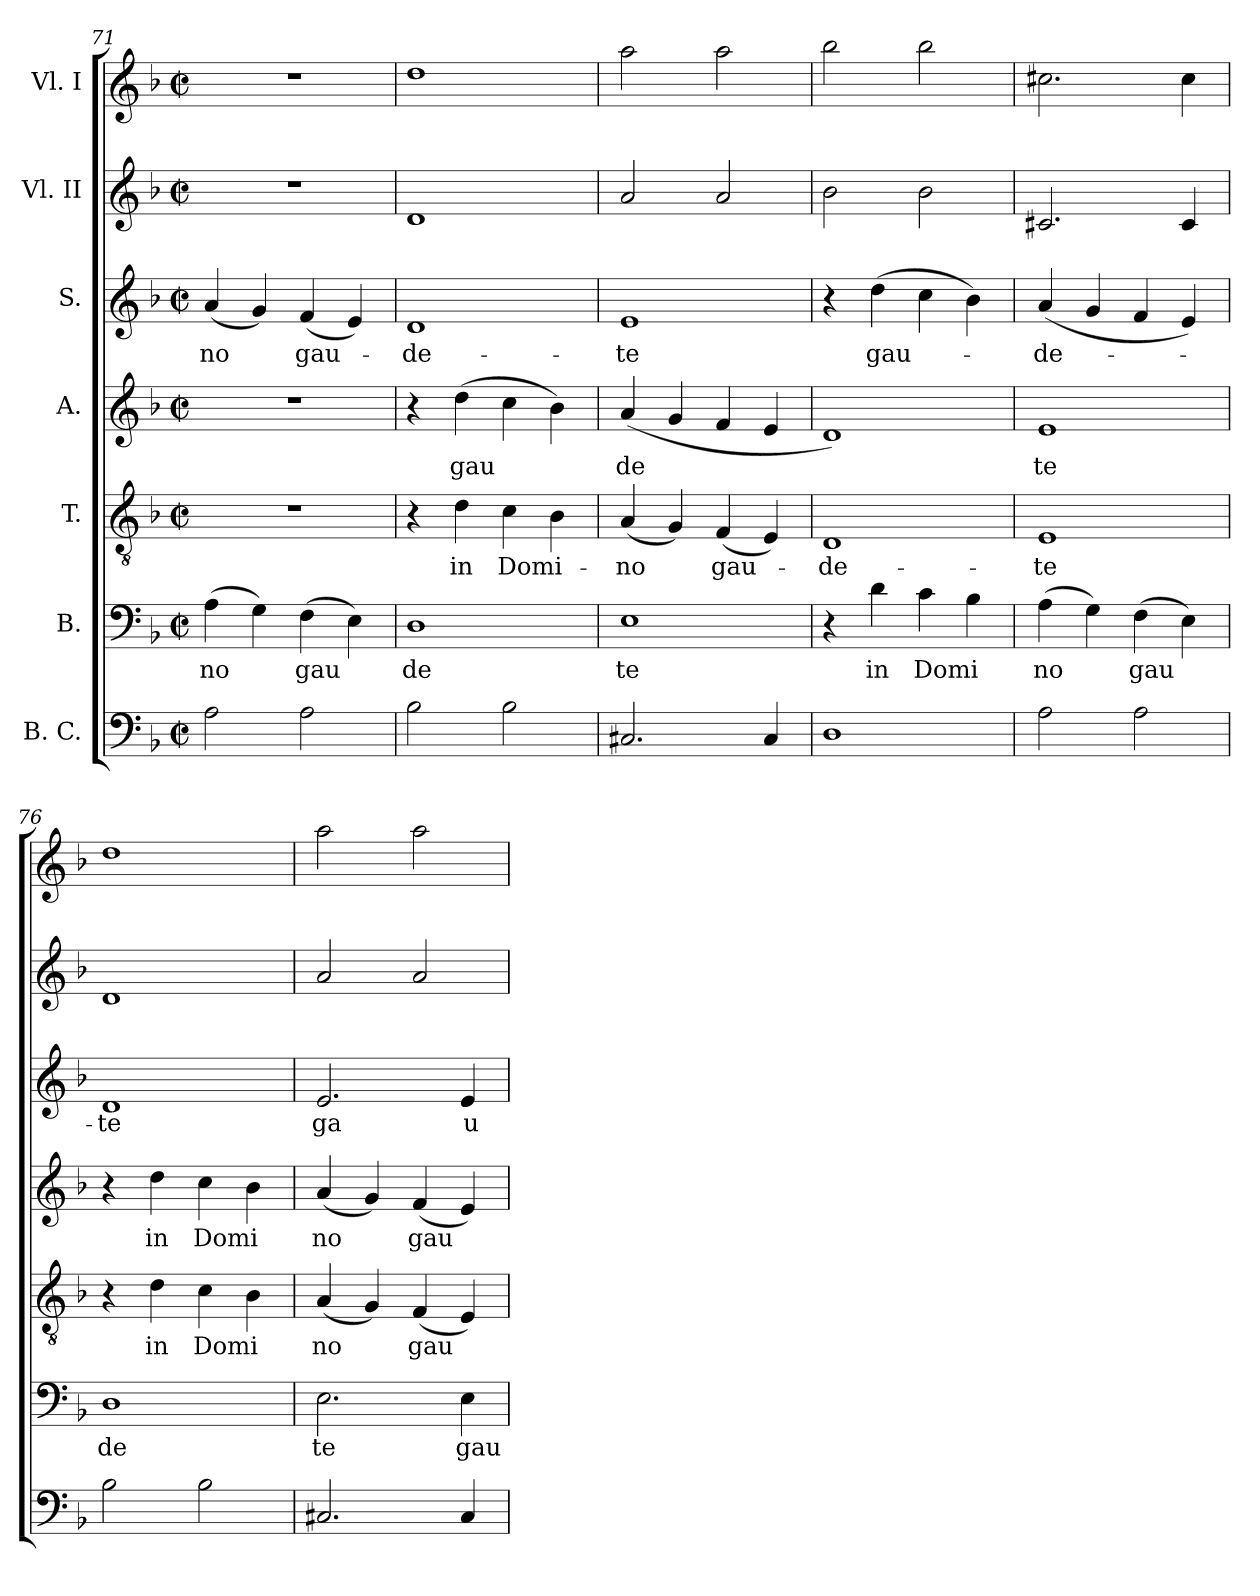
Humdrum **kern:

**kern	**kern	**text	**kern	**text	**kern	**text	**kern	**text	**kern	**kern
*part7	*part6	*part6	*part5	*part5	*part4	*part4	*part3	*part3	*part2	*part1
*staff7	*staff6	*staff6	*staff5	*staff5	*staff4	*staff4	*staff3	*staff3	*staff2	*staff1
*I"B. C.	*I"B.	*	*I"T.	*	*I"A.	*	*I"S.	*	*I"Vl. II	*I"Vl. I
*clefF4	*clefF4	*	*clefGv2	*	*clefG2	*	*clefG2	*	*clefG2	*clefG2
*k[b-]	*k[b-]	*	*k[b-]	*	*k[b-]	*	*k[b-]	*	*k[b-]	*k[b-]
*F:	*F:	*	*F:	*	*F:	*	*F:	*	*F:	*F:
*M2/2	*M2/2	*	*M2/2	*	*M2/2	*	*M2/2	*	*M2/2	*M2/2
*met(c|)	*met(c|)	*	*met(c|)	*	*met(c|)	*	*met(c|)	*	*met(c|)	*met(c|)
=71	=71	=71	=71	=71	=71	=71	=71	=71	=71	=71
!	!	!LO:LY:b:cj	!	!	!	!	!	!LO:LY:b:cj	!	!
2A\	(>4A\	no	1r	.	1r	.	(<4a/	-no	1r	1r
.	4G\)	.	.	.	.	.	4g/)	.	.	.
!	!	!LO:LY:b	!	!	!	!	!	!LO:LY:b	!	!
2A\	(>4F\	gau	.	.	.	.	(<4f/	gau-	.	.
.	4E\)	.	.	.	.	.	4e/)	.	.	.
=72	=72	=72	=72	=72	=72	=72	=72	=72	=72	=72
!	!	!LO:LY:b:cj	!	!	!	!	!	!LO:LY:b:cj	!	!
2B-\	1D	de	4r	.	4r	.	1d	-de-	1d	1dd
!	!	!	!	!LO:LY:b:cj	!	!LO:LY:b	!	!	!	!
.	.	.	4d\	in	(>4dd\	gau	.	.	.	.
!	!	!	!	!LO:LY:b:cj	!	!	!	!	!	!
2B-\	.	.	4c\	Domi-	4cc\	.	.	.	.	.
.	.	.	4B-\	.	4b-\)	.	.	.	.	.
=73	=73	=73	=73	=73	=73	=73	=73	=73	=73	=73
!	!	!LO:LY:b:cj	!	!LO:LY:b:cj	!	!LO:LY:b:cj	!	!LO:LY:b:cj	!	!
2.C#X/	1E	te	(<4A/	-no	(<4a/	de	1e	-te	2a/	2aa\
.	.	.	4G/)	.	4g/	.	.	.	.	.
!	!	!	!	!LO:LY:b	!	!	!	!	!	!
.	.	.	(<4F/	gau-	4f/	.	.	.	2a/	2aa\
4C#/	.	.	4E/)	.	4e/	.	.	.	.	.
=74	=74	=74	=74	=74	=74	=74	=74	=74	=74	=74
!	!	!	!	!LO:LY:b:cj	!	!	!	!	!	!
1D	4r	.	1D	-de-	1d)	.	4r	.	2b-\	2bb-\
!	!	!LO:LY:b:cj	!	!	!	!	!	!LO:LY:b	!	!
.	4d\	in	.	.	.	.	(>4dd\	gau-	.	.
!	!	!LO:LY:b:cj	!	!	!	!	!	!	!	!
.	4c\	Domi	.	.	.	.	4cc\	.	2b-\	2bb-\
.	4B-\	.	.	.	.	.	4b-\)	.	.	.
=75	=75	=75	=75	=75	=75	=75	=75	=75	=75	=75
!	!	!LO:LY:b:cj	!	!LO:LY:b:cj	!	!LO:LY:b:cj	!	!LO:LY:b:cj	!	!
2A\	(>4A\	no	1E	-te	1e	te	(<4a/	-de-	2.c#X/	2.cc#X\
.	4G\)	.	.	.	.	.	4g/	.	.	.
!	!	!LO:LY:b	!	!	!	!	!	!	!	!
2A\	(>4F\	gau	.	.	.	.	4f/	.	.	.
.	4E\)	.	.	.	.	.	4e/)	.	4c#/	4cc#\
!!LO:PB:g=z
=76	=76	=76	=76	=76	=76	=76	=76	=76	=76	=76
!	!	!LO:LY:b:cj	!	!	!	!	!	!LO:LY:b:cj	!	!
2B-\	1D	de	4r	.	4r	.	1d	-te	1d	1dd
!	!	!	!	!LO:LY:b:cj	!	!LO:LY:b:cj	!	!	!	!
.	.	.	4d\	in	4dd\	in	.	.	.	.
!	!	!	!	!LO:LY:b:cj	!	!LO:LY:b:cj	!	!	!	!
2B-\	.	.	4c\	Domi	4cc\	Domi	.	.	.	.
.	.	.	4B-\	.	4b-\	.	.	.	.	.
=77	=77	=77	=77	=77	=77	=77	=77	=77	=77	=77
!	!	!LO:LY:b:cj	!	!LO:LY:b:cj	!	!LO:LY:b:cj	!	!LO:LY:b:cj	!	!
2.C#X/	2.E\	te	(<4A/	no	(<4a/	no	2.e/	ga	2a/	2aa\
.	.	.	4G/)	.	4g/)	.	.	.	.	.
!	!	!	!	!LO:LY:b	!	!LO:LY:b	!	!	!	!
.	.	.	(<4F/	gau	(<4f/	gau	.	.	2a/	2aa\
!	!	!LO:LY:b:cj	!	!	!	!	!	!LO:LY:b:cj	!	!
4C#/	4E\	gau	4E/)	.	4e/)	.	4e/	u	.	.
=	=	=	=	=	=	=	=	=	=	=
*-	*-	*-	*-	*-	*-	*-	*-	*-	*-	*-
